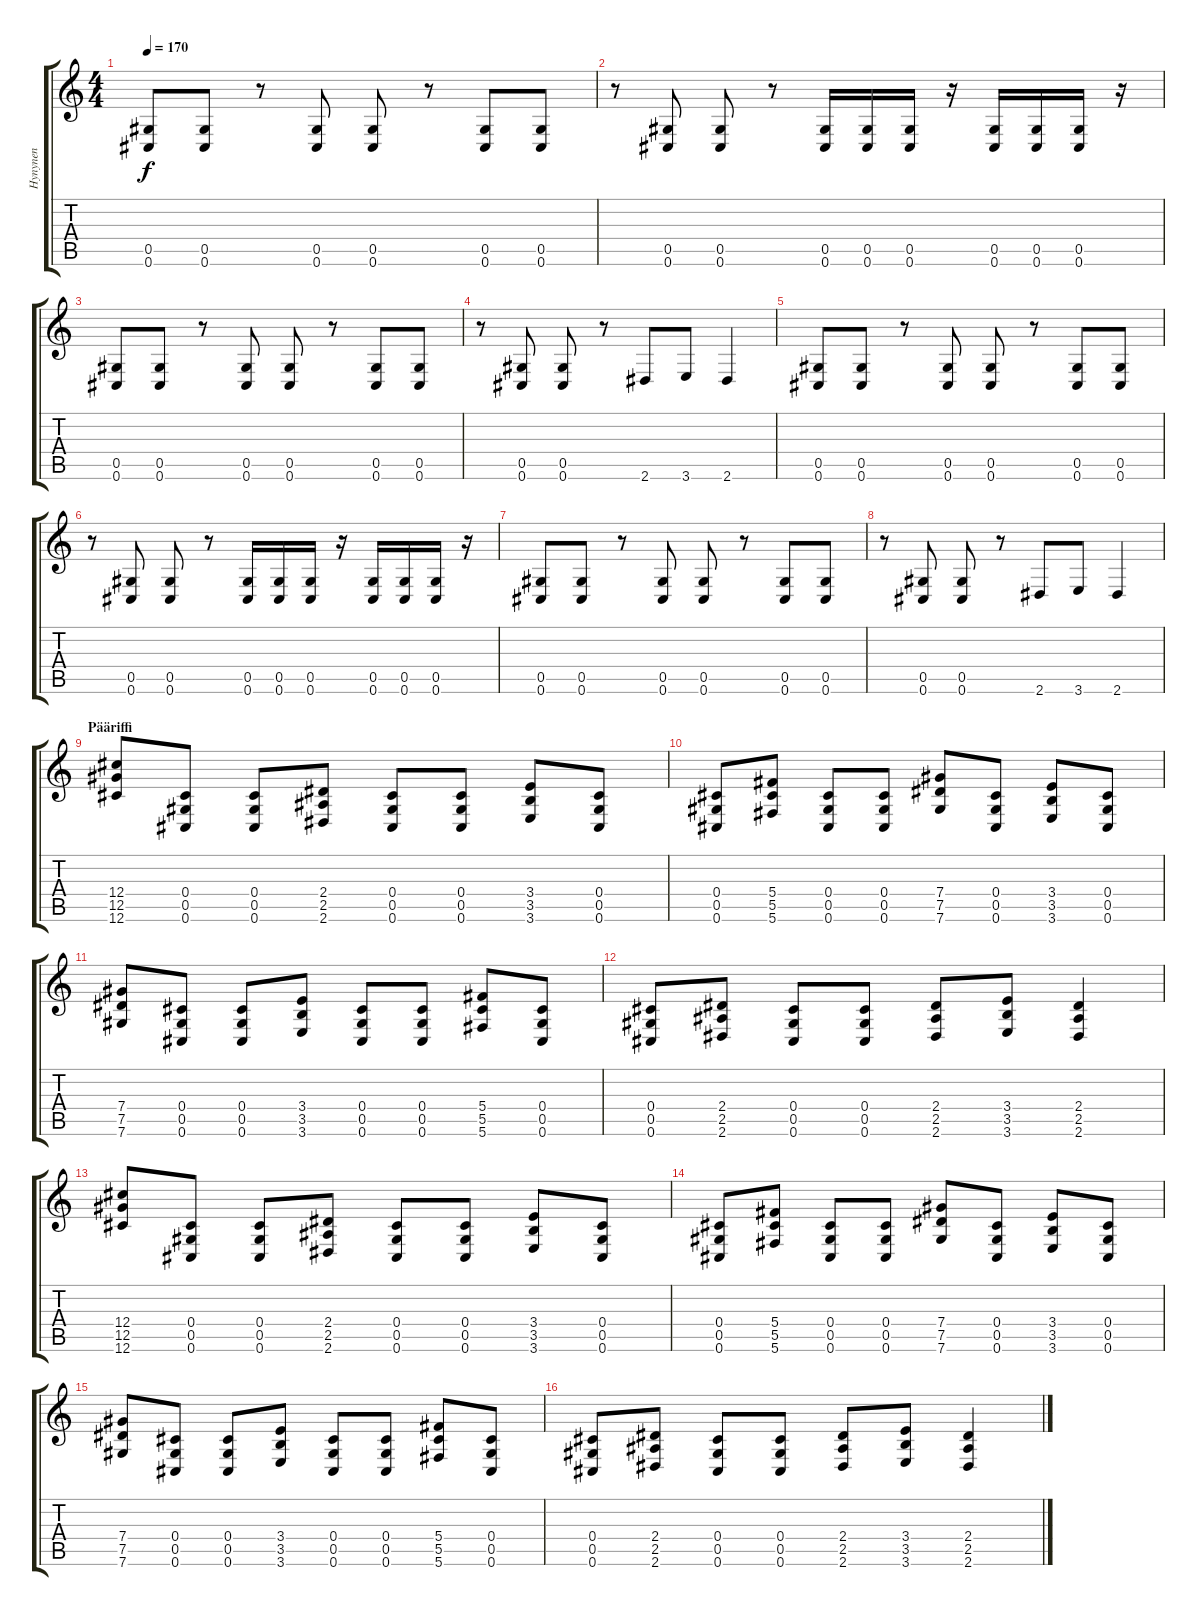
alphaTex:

\track ("Hynynen" "Hynynen") {instrument distortionguitar}
\staff {score tabs}
\tuning (Eb4 Bb3 Gb3 Db3 Ab2 Db2) {hide}
\ts (4 4)
\tempo 170
\clef g2
\ks c
(0.5 0.6).8{dy f} (0.5 0.6).8 r.8 (0.5 0.6).8 (0.5 0.6).8 r.8 (0.5 0.6).8 (0.5 0.6).8 |
r.8 (0.5 0.6).8 (0.5 0.6).8 r.8 (0.5 0.6).16 (0.5 0.6).16 (0.5 0.6).16 r.16 (0.5 0.6).16 (0.5 0.6).16 (0.5 0.6).16 r.16 |
(0.5 0.6).8 (0.5 0.6).8 r.8 (0.5 0.6).8 (0.5 0.6).8 r.8 (0.5 0.6).8 (0.5 0.6).8 |
r.8 (0.5 0.6).8 (0.5 0.6).8 r.8 2.6.8 3.6.8 2.6.4 |
(0.5 0.6).8 (0.5 0.6).8 r.8 (0.5 0.6).8 (0.5 0.6).8 r.8 (0.5 0.6).8 (0.5 0.6).8 |
r.8 (0.5 0.6).8 (0.5 0.6).8 r.8 (0.5 0.6).16 (0.5 0.6).16 (0.5 0.6).16 r.16 (0.5 0.6).16 (0.5 0.6).16 (0.5 0.6).16 r.16 |
(0.5 0.6).8 (0.5 0.6).8 r.8 (0.5 0.6).8 (0.5 0.6).8 r.8 (0.5 0.6).8 (0.5 0.6).8 |
r.8 (0.5 0.6).8 (0.5 0.6).8 r.8 2.6.8 3.6.8 2.6.4 |
\section ("" "Pääriffi")
(12.4 12.5 12.6).8 (0.4 0.5 0.6).8 (0.4 0.5 0.6).8 (2.4 2.5 2.6).8 (0.4 0.5 0.6).8 (0.4 0.5 0.6).8 (3.4 3.5 3.6).8 (0.4 0.5 0.6).8 |
(0.4 0.5 0.6).8 (5.4 5.5 5.6).8 (0.4 0.5 0.6).8 (0.4 0.5 0.6).8 (7.4 7.5 7.6).8 (0.4 0.5 0.6).8 (3.4 3.5 3.6).8 (0.4 0.5 0.6).8 |
(7.4 7.5 7.6).8 (0.4 0.5 0.6).8 (0.4 0.5 0.6).8 (3.4 3.5 3.6).8 (0.4 0.5 0.6).8 (0.4 0.5 0.6).8 (5.4 5.5 5.6).8 (0.4 0.5 0.6).8 |
(0.4 0.5 0.6).8 (2.4 2.5 2.6).8 (0.4 0.5 0.6).8 (0.4 0.5 0.6).8 (2.4 2.5 2.6).8 (3.4 3.5 3.6).8 (2.4 2.5 2.6).4 |
(12.4 12.5 12.6).8 (0.4 0.5 0.6).8 (0.4 0.5 0.6).8 (2.4 2.5 2.6).8 (0.4 0.5 0.6).8 (0.4 0.5 0.6).8 (3.4 3.5 3.6).8 (0.4 0.5 0.6).8 |
(0.4 0.5 0.6).8 (5.4 5.5 5.6).8 (0.4 0.5 0.6).8 (0.4 0.5 0.6).8 (7.4 7.5 7.6).8 (0.4 0.5 0.6).8 (3.4 3.5 3.6).8 (0.4 0.5 0.6).8 |
(7.4 7.5 7.6).8 (0.4 0.5 0.6).8 (0.4 0.5 0.6).8 (3.4 3.5 3.6).8 (0.4 0.5 0.6).8 (0.4 0.5 0.6).8 (5.4 5.5 5.6).8 (0.4 0.5 0.6).8 |
(0.4 0.5 0.6).8 (2.4 2.5 2.6).8 (0.4 0.5 0.6).8 (0.4 0.5 0.6).8 (2.4 2.5 2.6).8 (3.4 3.5 3.6).8 (2.4 2.5 2.6).4
